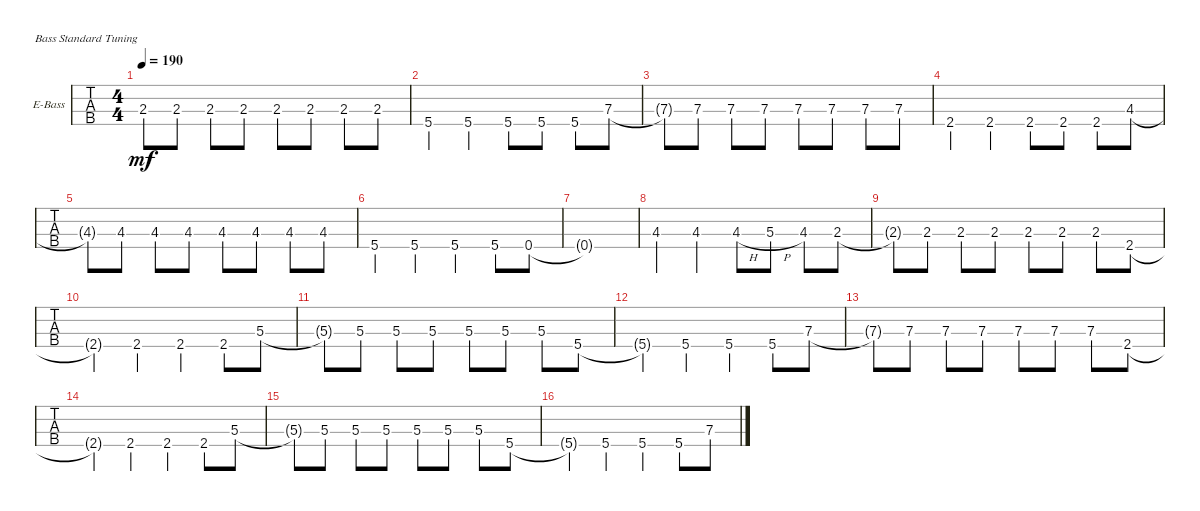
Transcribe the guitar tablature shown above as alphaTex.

\defaultSystemsLayout 4
\bracketExtendMode groupsimilarinstruments
\firstSystemTrackNameOrientation horizontal
\otherSystemsTrackNameOrientation horizontal
\track ("Akshay" "E-Bass") {instrument electricbassfinger}
\staff {tabs}
\tuning (G2 D2 A1 E1)
\ts (4 4)
\tempo 190
\clef f4
\ks c
2.3{t}.8{dy mf} 2.3.8 2.3.8 2.3.8 2.3.8 2.3.8 2.3.8 2.3.8 |
5.4.4 5.4.4 5.4.8 5.4.8 5.4.8 7.3.8 |
7.3{t}.8 7.3.8 7.3.8 7.3.8 7.3.8 7.3.8 7.3.8 7.3.8 |
2.4.4 2.4.4 2.4.8 2.4.8 2.4.8 4.3.8 |
4.3{t}.8 4.3.8 4.3.8 4.3.8 4.3.8 4.3.8 4.3.8 4.3.8 |
5.4.4 5.4.4 5.4.4 5.4.8 0.4.8 |
0.4{t}.1 |
4.3.4 4.3.4 4.3{h}.8 5.3{h}.8 4.3.8 2.3.8 |
2.3{t}.8 2.3.8 2.3.8 2.3.8 2.3.8 2.3.8 2.3.8 2.4.8 |
2.4{t}.4 2.4.4 2.4.4 2.4.8 5.3.8 |
5.3{t}.8 5.3.8 5.3.8 5.3.8 5.3.8 5.3.8 5.3.8 5.4.8 |
5.4{t}.4 5.4.4 5.4.4 5.4.8 7.3.8 |
7.3{t}.8 7.3.8 7.3.8 7.3.8 7.3.8 7.3.8 7.3.8 2.4.8 |
2.4{t}.4 2.4.4 2.4.4 2.4.8 5.3.8 |
5.3{t}.8 5.3.8 5.3.8 5.3.8 5.3.8 5.3.8 5.3.8 5.4.8 |
5.4{t}.4 5.4.4 5.4.4 5.4.8 7.3.8
